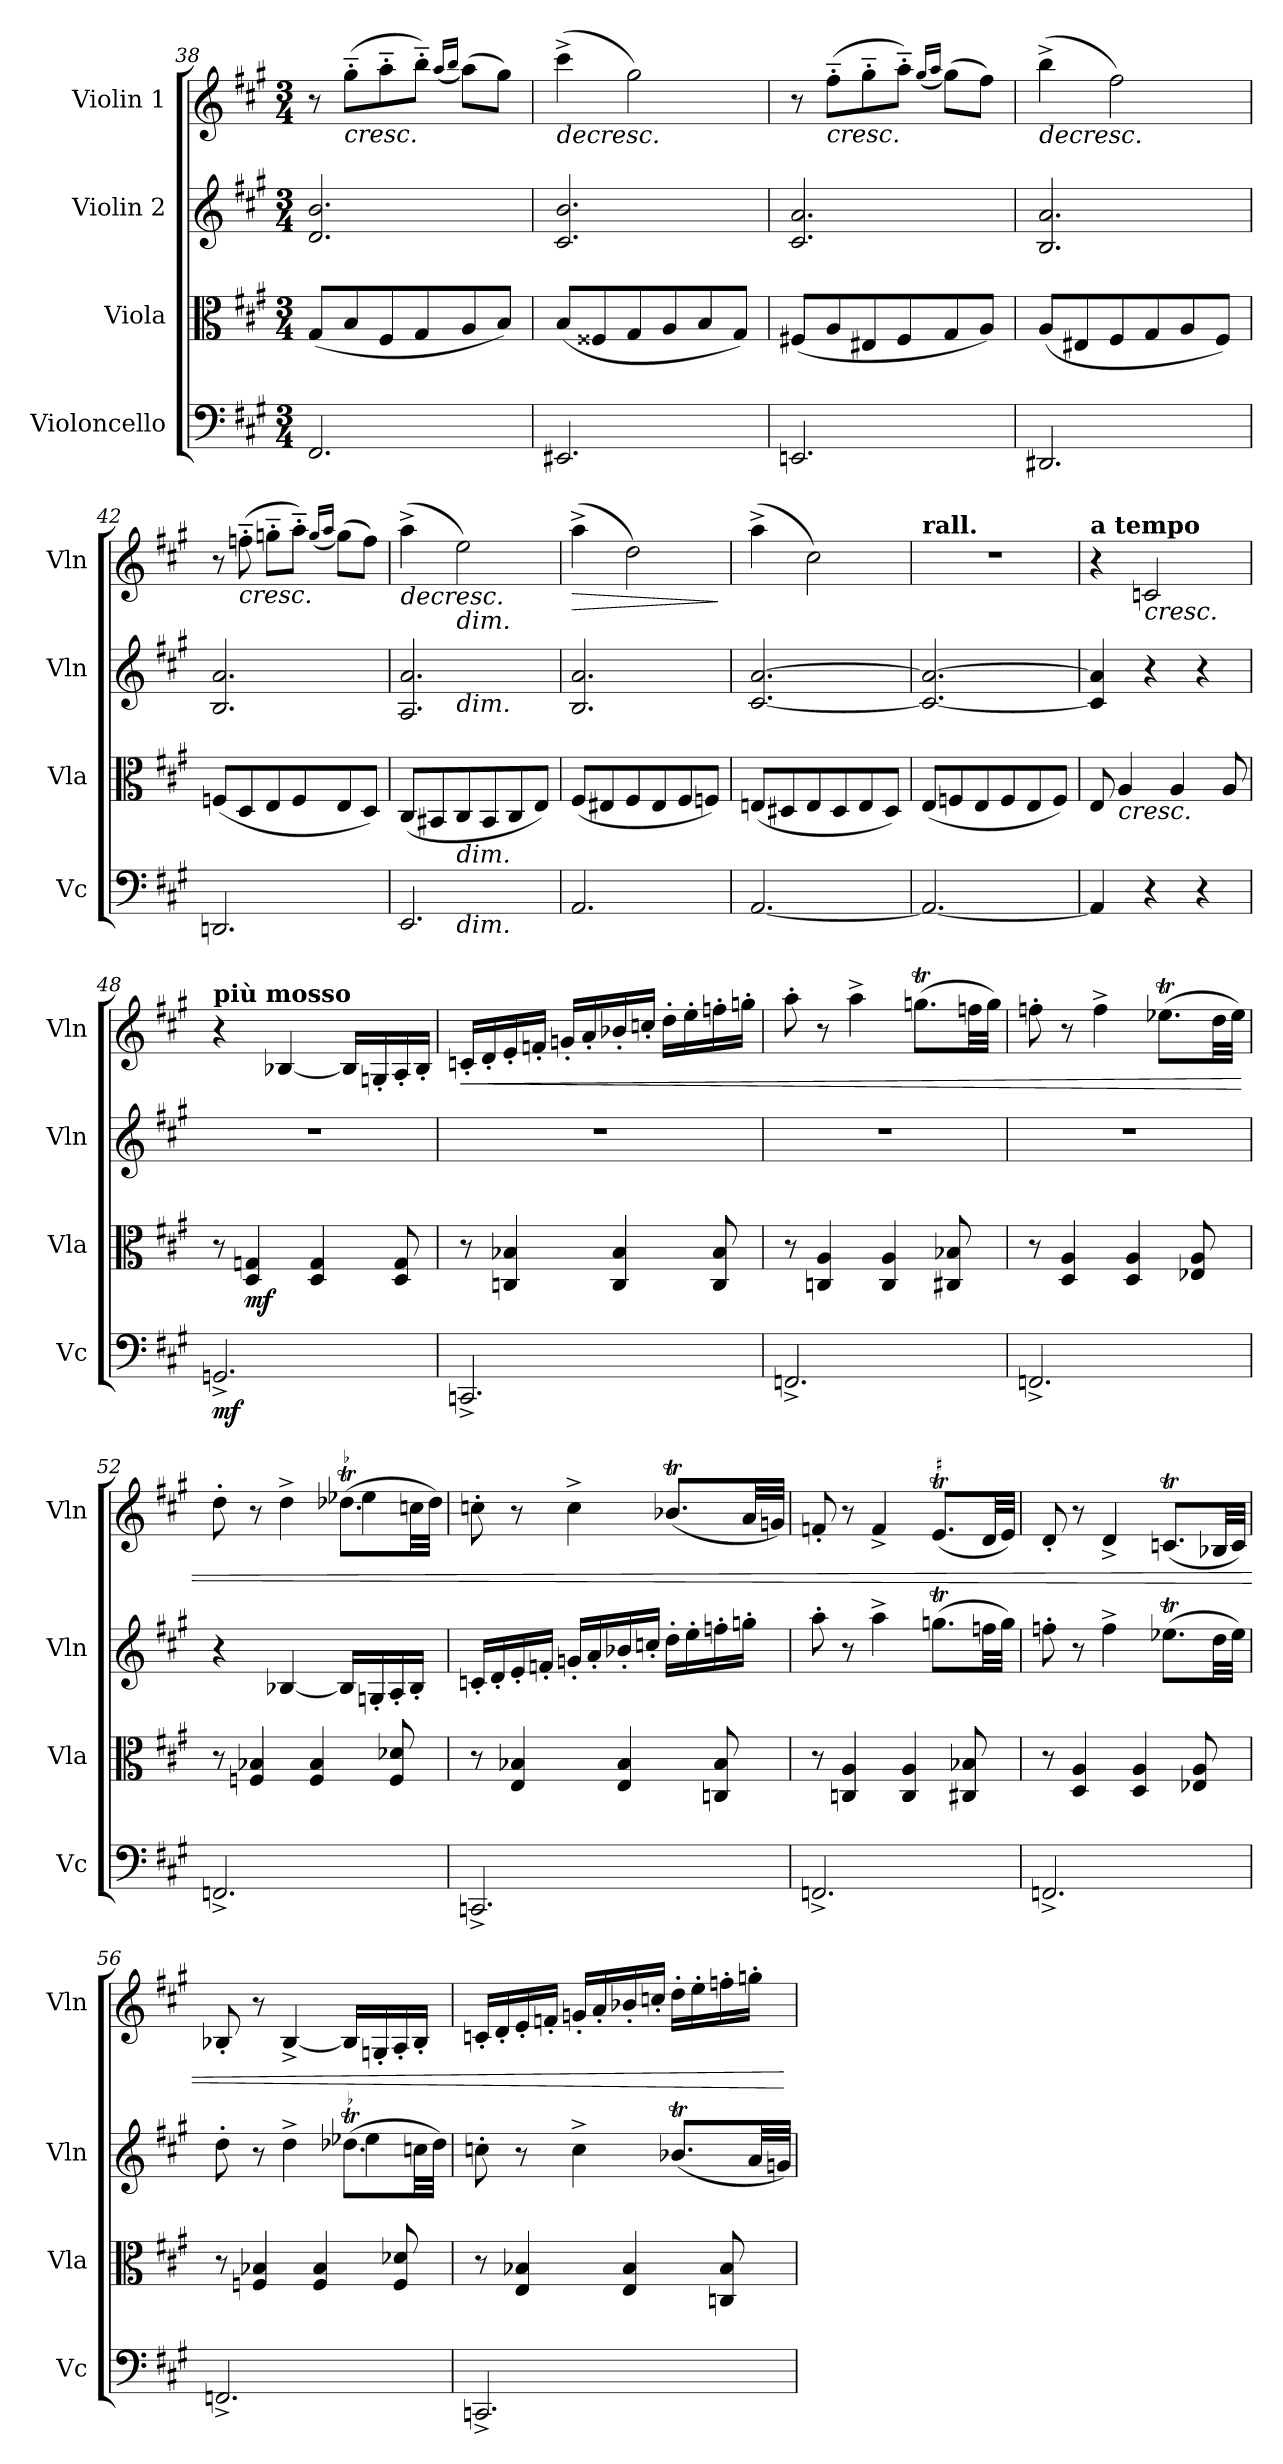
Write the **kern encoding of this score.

**kern	**dynam	**kern	**dynam	**kern	**dynam	**kern	**dynam
*part4	*part4	*part3	*part3	*part2	*part2	*part1	*part1
*staff4	*staff4	*staff3	*staff3	*staff2	*staff2	*staff1	*staff1
*I"Violoncello	*	*I"Viola	*	*I"Violin 2	*	*I"Violin 1	*
*I'Vc	*	*I'Vla	*	*I'Vln	*	*I'Vln	*
*clefF4	*	*clefC3	*	*clefG2	*	*clefG2	*
*k[f#c#g#]	*	*k[f#c#g#]	*	*k[f#c#g#]	*	*k[f#c#g#]	*
*M3/4	*	*M3/4	*	*M3/4	*	*M3/4	*
=38	=38	=38	=38	=38	=38	=38	=38
2.FF#/	.	(8G#/L	.	2.d/ 2.b/	.	8r	.
!	!	!	!	!	!	!	!LO:HP:b
.	.	8B/	.	.	.	(8gg#'~\L	<
.	.	8F#/	.	.	.	8aa'~\	.
.	.	8G#/	.	.	.	8bb'~\J)	.
.	.	.	.	.	.	(16qaa/LL	.
.	.	.	.	.	.	16qbb/JJ	.
.	.	8A/	.	.	.	(8aa\L)	.
.	.	8B/J)	.	.	.	8gg#\J)	.
=39	=39	=39	=39	=39	=39	=39	=39
!	!	!	!	!	!	!	!LO:HP:b
2.EE#X/	.	(8B/L	.	2.c#/ 2.b/	.	(4ccc#^\	>
.	.	8F##X/	.	.	.	.	.
.	.	8G#/	.	.	.	2gg#\)	.
.	.	8A/	.	.	.	.	.
.	.	8B/	.	.	.	.	.
.	.	8G#/J)	.	.	.	.	.
.	.	.	.	.	.	.	[
=40	=40	=40	=40	=40	=40	=40	=40
2.EEn/	.	(8F#X/L	.	2.c#/ 2.a/	.	8r	.
!	!	!	!	!	!	!	!LO:HP:b
.	.	8A/	.	.	.	(8ff#'~\L	<
.	.	8E#X/	.	.	.	8gg#'~\	.
.	.	8F#/	.	.	.	8aa'~\J)	.
.	.	.	.	.	.	(16qgg#/LL	.
.	.	.	.	.	.	16qaa/JJ	.
.	.	8G#/	.	.	.	(8gg#\L)	.
.	.	8A/J)	.	.	.	8ff#\J)	.
.	.	.	.	.	.	.	]
=41	=41	=41	=41	=41	=41	=41	=41
!	!	!	!	!	!	!	!LO:HP:b
2.DD#X/	.	(8A/L	.	2.B/ 2.a/	.	(4bb^\	>
.	.	8E#X/	.	.	.	.	.
.	.	8F#/	.	.	.	2ff#\)	.
.	.	8G#/	.	.	.	.	.
.	.	8A/	.	.	.	.	.
.	.	8F#/J)	.	.	.	.	.
.	.	.	.	.	.	.	[
!!LO:LB:g=z
=42	=42	=42	=42	=42	=42	=42	=42
2.DDn/	.	(8Fn/L	.	2.B/ 2.a/	.	8r	.
!	!	!	!	!	!	!	!LO:HP:b
.	.	8D/	.	.	.	(8ffn'~\	<
.	.	8E/	.	.	.	8ggn'~\L	.
.	.	8F/	.	.	.	8aa'~\J)	.
.	.	.	.	.	.	(16qgg/LL	.
.	.	.	.	.	.	16qaa/JJ	.
.	.	8E/	.	.	.	(8gg\L)	.
.	.	8D/J)	.	.	.	8ff\J)	.
.	.	.	.	.	.	.	]
!!LO:LB:g=z
=43	=43	=43	=43	=43	=43	=43	=43
*^	*	*	*	*^	*	*	*
!	!	!	!	!	!	!	!	!	!LO:HP:b
2.EE/	4ryy	.	(8C#/L	.	2.A/ 2.a/	4ryy	.	(4aa^\	>
.	.	.	8BB#X/	.	.	.	.	.	.
!	!	!	!	!	!	!	!	!LO:TX:b:i:t=dim.	!
!	!	!	!	!	!	!LO:TX:b:i:t=dim.	!	!	!
!	!	!	!LO:TX:b:i:t=dim.	!	!	!	!	!	!
!	!LO:TX:b:i:t=dim.	!	!	!	!	!	!	!	!
.	4ryy	.	8C#/	.	.	4ryy	.	2ee\)	.
.	.	.	8BB#/	.	.	.	.	.	.
.	4ryy	.	8C#/	.	.	4ryy	.	.	.
.	.	.	8E/J)	.	.	.	.	.	.
*v	*v	*	*	*	*v	*v	*	*	*
.	.	.	.	.	.	.	[
=44	=44	=44	=44	=44	=44	=44	=44
!	!	!	!	!	!	!	!LO:HP:b
2.AA/	.	(8F#/L	.	2.B/ 2.a/	.	(4aa^\	>
.	.	8E#X/	.	.	.	.	.
.	.	8F#/	.	.	.	2dd\)	.
.	.	8E#/	.	.	.	.	.
.	.	8F#/	.	.	.	.	.
.	.	8Fn/J)	.	.	.	.	.
.	.	.	.	.	.	.	]
=45	=45	=45	=45	=45	=45	=45	=45
[2.AA/	.	(8En/L	.	[2.c#/ [2.a/	.	(4aa^\	.
.	.	8D#X/	.	.	.	.	.
.	.	8E/	.	.	.	2cc#\)	.
.	.	8D#/	.	.	.	.	.
.	.	8E/	.	.	.	.	.
.	.	8D#/J)	.	.	.	.	.
=46	=46	=46	=46	=46	=46	=46	=46
!	!	!	!	!	!	!LO:TX:a:B:t=rall.	!
2.AA/_	.	(8E/L	.	2.c#/_ 2.a/_	.	2.r	.
.	.	8Fn/	.	.	.	.	.
.	.	8E/	.	.	.	.	.
.	.	8F/	.	.	.	.	.
.	.	8E/	.	.	.	.	.
.	.	8F/J)	.	.	.	.	.
=47	=47	=47	=47	=47	=47	=47	=47
!	!	!	!	!	!	!LO:TX:a:B:t=a  tempo	!
4AA/]	.	8E/	.	4c#/] 4a/]	.	4r	.
!	!	!LO:TX:b:i:t=cresc.	!	!	!	!	!
.	.	4A/	.	.	.	.	.
!	!	!	!	!	!	!LO:TX:b:i:t=cresc.	!
4r	.	.	.	4r	.	2cn/	.
.	.	4A/	.	.	.	.	.
4r	.	.	.	4r	.	.	.
.	.	8A/	.	.	.	.	.
=48	=48	=48	=48	=48	=48	=48	=48
!!LO:REH:place=s1:a:B:cj:fs=14:t=B
!	!	!	!	!	!	!LO:TX:a:B:t=più mosso	!
!	!LO:DY:b	!	!	!	!	!	!
2.GGn^>/	mf	8r	.	2.r	.	4r	.
!	!	!	!LO:DY:b	!	!	!	!
.	.	4D/ 4Gn/	mf	.	.	.	.
!	!	!	!	!	!	!	!LO:DY:b
!	!	!	!	!	!	!	!LO:DY:n=1:b
.	.	.	.	.	.	[4B-X/	mf other-dynamics
.	.	4D/ 4G/	.	.	.	.	.
.	.	.	.	.	.	16B-/LL]	.
.	.	.	.	.	.	16Gn'/	.
.	.	8D/ 8G/	.	.	.	16A'/	.
.	.	.	.	.	.	16B-'/JJ	.
!!LO:LB:g=z
=49	=49	=49	=49	=49	=49	=49	=49
!	!	!	!	!	!	!	!LO:HP:b
2.CCn^>/	.	8r	.	2.r	.	16cn'/LL	<
.	.	.	.	.	.	16d'/	.
.	.	4Cn/ 4B-X/	.	.	.	16e'/	.
.	.	.	.	.	.	16fn'/JJ	.
.	.	.	.	.	.	16gn'/LL	.
.	.	.	.	.	.	16a'/	.
.	.	4C/ 4B-/	.	.	.	16b-X'/	.
.	.	.	.	.	.	16ccn'/JJ	.
.	.	.	.	.	.	16dd'\LL	.
.	.	.	.	.	.	16ee'\	.
.	.	8C/ 8B-/	.	.	.	16ffn'\	.
.	.	.	.	.	.	16ggn'\JJ	.
.	.	.	.	.	.	.	]
!!LO:LB:g=z
=50	=50	=50	=50	=50	=50	=50	=50
2.FFn^/	.	8r	.	2.r	.	8aa'\	.
.	.	4Cn/ 4A/	.	.	.	8r	.
.	.	.	.	.	.	4aa^\	.
.	.	4C/ 4A/	.	.	.	.	.
.	.	.	.	.	.	(8.ggnT\L	.
.	.	8C#X/ 8B-X/	.	.	.	.	.
.	.	.	.	.	.	32ffn\LL	.
.	.	.	.	.	.	32gg\JJJ)	.
=51	=51	=51	=51	=51	=51	=51	=51
2.FFn^/	.	8r	.	2.r	.	8ffn'\	.
.	.	4D/ 4A/	.	.	.	8r	.
.	.	.	.	.	.	4ff^\	.
.	.	4D/ 4A/	.	.	.	.	.
.	.	.	.	.	.	(8.ee-XT\L	.
.	.	8E-X/ 8A/	.	.	.	.	.
.	.	.	.	.	.	32dd\LL	.
.	.	.	.	.	.	32ee-\JJJ)	.
=52	=52	=52	=52	=52	=52	=52	=52
*	*	*	*	*	*	*^	*
2.FFn^/	.	8r	.	4r	.	8dd'\	2ryy	.
.	.	4Fn/ 4B-X/	.	.	.	8r	.	.
!	!	!	!	!	!LO:DY:b	!	!	!
!	!	!	!	!	!LO:DY:n=1:b	!	!	!
.	.	.	.	[4B-X/	mf other-dynamics	4dd^\	.	.
.	.	4F/ 4B-/	.	.	.	.	.	.
!	!	!	!	!	!	!LO:TR:acc=-	!	!
.	.	.	.	16B-/LL]	.	(8.dd-XT\L	4ee-X	.
.	.	.	.	16Gn'/	.	.	.	.
.	.	8F/ 8d-X/	.	16A'/	.	.	.	.
.	.	.	.	16B-'/JJ	.	32ccn\LL	.	.
.	.	.	.	.	.	32dd-\JJJ)	.	.
*	*	*	*	*	*	*v	*v	*
=53	=53	=53	=53	=53	=53	=53	=53
2.CCn^/	.	8r	.	16cn'/LL	.	8ccn'\	.
.	.	.	.	16d'/	.	.	.
.	.	4E/ 4B-X/	.	16e'/	.	8r	.
.	.	.	.	16fn'/JJ	.	.	.
.	.	.	.	16gn'/LL	.	4cc^\	.
.	.	.	.	16a'/	.	.	.
.	.	4E/ 4B-/	.	16b-X'/	.	.	.
.	.	.	.	16ccn'/JJ	.	.	.
.	.	.	.	16dd'\LL	.	(8.b-XT/L	.
.	.	.	.	16ee'\	.	.	.
.	.	8Cn/ 8B-/	.	16ffn'\	.	.	.
.	.	.	.	16ggn'\JJ	.	32a/LL	.
.	.	.	.	.	.	32gn/JJJ)	.
=54	=54	=54	=54	=54	=54	=54	=54
2.FFn^/	.	8r	.	8aa'\	.	8fn'/	.
.	.	4Cn/ 4A/	.	8r	.	8r	.
.	.	.	.	4aa^\	.	4f^>/	.
.	.	4C/ 4A/	.	.	.	.	.
.	.	.	.	(8.ggnT\L	.	(8.eT/L	.
.	.	8C#X/ 8B-X/	.	.	.	.	.
.	.	.	.	32ffn\LL	.	32d/LL	.
.	.	.	.	32gg\JJJ)	.	32e/JJJ)	.
!!LO:PB:g=z
=55	=55	=55	=55	=55	=55	=55	=55
2.FFn^/	.	8r	.	8ffn'\	.	8d'/	.
.	.	4D/ 4A/	.	8r	.	8r	.
.	.	.	.	4ff^\	.	4d^>/	.
.	.	4D/ 4A/	.	.	.	.	.
.	.	.	.	(8.ee-XT\L	.	(8.cnT/L	.
.	.	8E-X/ 8A/	.	.	.	.	.
.	.	.	.	32dd\LL	.	32B-X/LL	.
.	.	.	.	32ee-\JJJ)	.	32c/JJJ)	.
!!LO:LB:g=z
=56	=56	=56	=56	=56	=56	=56	=56
*	*	*	*	*^	*	*	*
2.FFn^/	.	8r	.	8dd'\	2ryy	.	8B-X'/	.
.	.	4Fn/ 4B-X/	.	8r	.	.	8r	.
.	.	.	.	4dd^\	.	.	[4B-^>/	.
.	.	4F/ 4B-/	.	.	.	.	.	.
.	.	.	.	(8.dd-XT\L	4ee-X	.	16B-/LL]	.
.	.	.	.	.	.	.	16Gn'/	.
.	.	8F/ 8d-X/	.	.	.	.	16A'/	.
.	.	.	.	32ccn\LL	.	.	16B-'/JJ	.
.	.	.	.	32dd-\JJJ)	.	.	.	.
*	*	*	*	*v	*v	*	*	*
=57	=57	=57	=57	=57	=57	=57	=57
2.CCn^/	.	8r	.	8ccn'\	.	16cn'/LL	.
.	.	.	.	.	.	16d'/	.
.	.	4E/ 4B-X/	.	8r	.	16e'/	.
.	.	.	.	.	.	16fn'/JJ	.
.	.	.	.	4cc^\	.	16gn'/LL	.
.	.	.	.	.	.	16a'/	.
.	.	4E/ 4B-/	.	.	.	16b-X'/	.
.	.	.	.	.	.	16ccn'/JJ	.
.	.	.	.	(8.b-XT/L	.	16dd'\LL	.
.	.	.	.	.	.	16ee'\	.
.	.	8Cn/ 8B-/	.	.	.	16ffn'\	.
.	.	.	.	32a/LL	.	16ggn'\JJ	.
.	.	.	.	32gn/JJJ)	.	.	.
.	.	.	.	.	.	.	[
=	=	=	=	=	=	=	=
*-	*-	*-	*-	*-	*-	*-	*-
